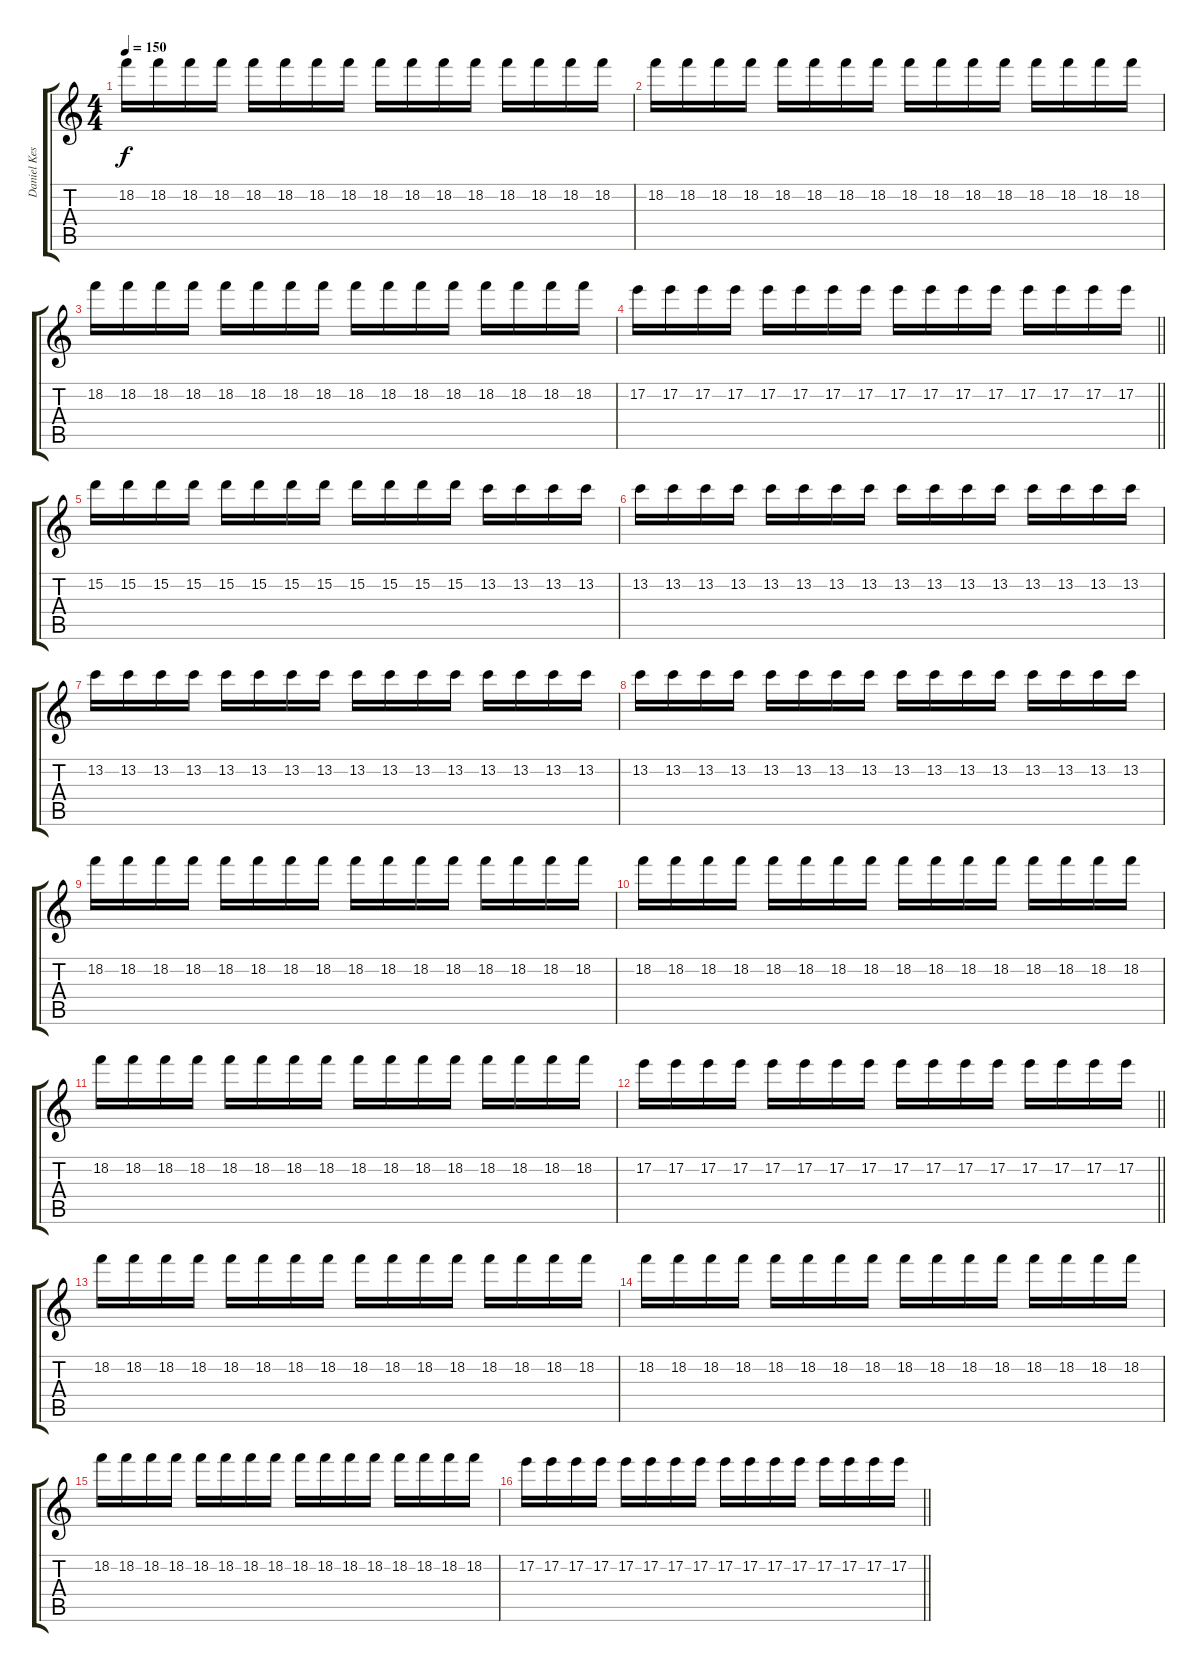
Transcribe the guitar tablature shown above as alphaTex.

\track ("Daniel Kessler" "Daniel Kes") {instrument electricguitarjazz}
\staff {score tabs}
\tuning (E4 B3 G3 D3 A2 E2) {hide}
\ts (4 4)
\tempo 150
\clef g2
\ks c
18.2.16{dy f} 18.2.16 18.2.16 18.2.16 18.2.16 18.2.16 18.2.16 18.2.16 18.2.16 18.2.16 18.2.16 18.2.16 18.2.16 18.2.16 18.2.16 18.2.16 |
18.2.16 18.2.16 18.2.16 18.2.16 18.2.16 18.2.16 18.2.16 18.2.16 18.2.16 18.2.16 18.2.16 18.2.16 18.2.16 18.2.16 18.2.16 18.2.16 |
18.2.16 18.2.16 18.2.16 18.2.16 18.2.16 18.2.16 18.2.16 18.2.16 18.2.16 18.2.16 18.2.16 18.2.16 18.2.16 18.2.16 18.2.16 18.2.16 |
\barLineRight lightlight
17.2.16 17.2.16 17.2.16 17.2.16 17.2.16 17.2.16 17.2.16 17.2.16 17.2.16 17.2.16 17.2.16 17.2.16 17.2.16 17.2.16 17.2.16 17.2.16 |
15.2.16 15.2.16 15.2.16 15.2.16 15.2.16 15.2.16 15.2.16 15.2.16 15.2.16 15.2.16 15.2.16 15.2.16 13.2.16 13.2.16 13.2.16 13.2.16 |
13.2.16 13.2.16 13.2.16 13.2.16 13.2.16 13.2.16 13.2.16 13.2.16 13.2.16 13.2.16 13.2.16 13.2.16 13.2.16 13.2.16 13.2.16 13.2.16 |
13.2.16 13.2.16 13.2.16 13.2.16 13.2.16 13.2.16 13.2.16 13.2.16 13.2.16 13.2.16 13.2.16 13.2.16 13.2.16 13.2.16 13.2.16 13.2.16 |
13.2.16 13.2.16 13.2.16 13.2.16 13.2.16 13.2.16 13.2.16 13.2.16 13.2.16 13.2.16 13.2.16 13.2.16 13.2.16 13.2.16 13.2.16 13.2.16 |
18.2.16 18.2.16 18.2.16 18.2.16 18.2.16 18.2.16 18.2.16 18.2.16 18.2.16 18.2.16 18.2.16 18.2.16 18.2.16 18.2.16 18.2.16 18.2.16 |
18.2.16 18.2.16 18.2.16 18.2.16 18.2.16 18.2.16 18.2.16 18.2.16 18.2.16 18.2.16 18.2.16 18.2.16 18.2.16 18.2.16 18.2.16 18.2.16 |
18.2.16 18.2.16 18.2.16 18.2.16 18.2.16 18.2.16 18.2.16 18.2.16 18.2.16 18.2.16 18.2.16 18.2.16 18.2.16 18.2.16 18.2.16 18.2.16 |
\barLineRight lightlight
17.2.16 17.2.16 17.2.16 17.2.16 17.2.16 17.2.16 17.2.16 17.2.16 17.2.16 17.2.16 17.2.16 17.2.16 17.2.16 17.2.16 17.2.16 17.2.16 |
18.2.16 18.2.16 18.2.16 18.2.16 18.2.16 18.2.16 18.2.16 18.2.16 18.2.16 18.2.16 18.2.16 18.2.16 18.2.16 18.2.16 18.2.16 18.2.16 |
18.2.16 18.2.16 18.2.16 18.2.16 18.2.16 18.2.16 18.2.16 18.2.16 18.2.16 18.2.16 18.2.16 18.2.16 18.2.16 18.2.16 18.2.16 18.2.16 |
18.2.16 18.2.16 18.2.16 18.2.16 18.2.16 18.2.16 18.2.16 18.2.16 18.2.16 18.2.16 18.2.16 18.2.16 18.2.16 18.2.16 18.2.16 18.2.16 |
\barLineRight lightlight
17.2.16 17.2.16 17.2.16 17.2.16 17.2.16 17.2.16 17.2.16 17.2.16 17.2.16 17.2.16 17.2.16 17.2.16 17.2.16 17.2.16 17.2.16 17.2.16
